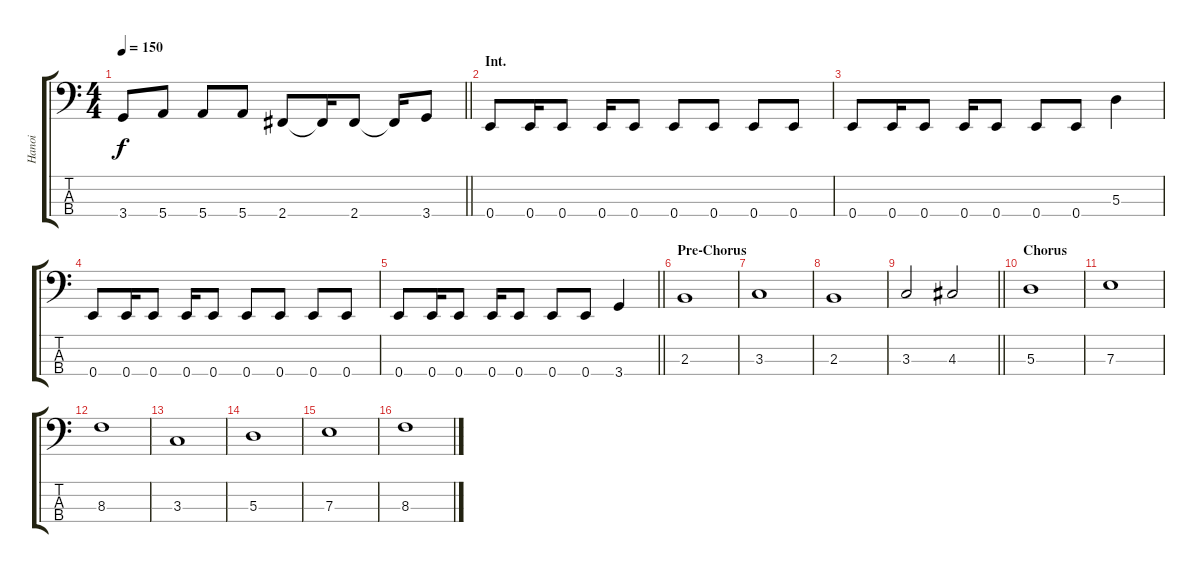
\track ("Hanoi" "Hanoi") {instrument electricbassfinger}
\staff {score tabs}
\tuning (G2 D2 A1 E1) {hide}
\ts (4 4)
\tempo 150
\clef f4
\barLineRight lightlight
\ks c
3.4.8{dy f} 5.4.8 5.4.8 5.4.8 2.4.8 2.4{t}.16 2.4.8 2.4{t}.16 3.4.8 |
\section ("" "Int.")
0.4.8 0.4.16 0.4.8 0.4.16 0.4.8 0.4.8 0.4.8 0.4.8 0.4.8 |
0.4.8 0.4.16 0.4.8 0.4.16 0.4.8 0.4.8 0.4.8 5.3.4 |
0.4.8 0.4.16 0.4.8 0.4.16 0.4.8 0.4.8 0.4.8 0.4.8 0.4.8 |
\barLineRight lightlight
0.4.8 0.4.16 0.4.8 0.4.16 0.4.8 0.4.8 0.4.8 3.4.4 |
\section ("" "Pre-Chorus")
2.3.1 |
3.3.1 |
2.3.1 |
\barLineRight lightlight
3.3.2 4.3.2 |
\section ("" "Chorus")
5.3.1 |
7.3.1 |
8.3.1 |
3.3.1 |
5.3.1 |
7.3.1 |
8.3.1
